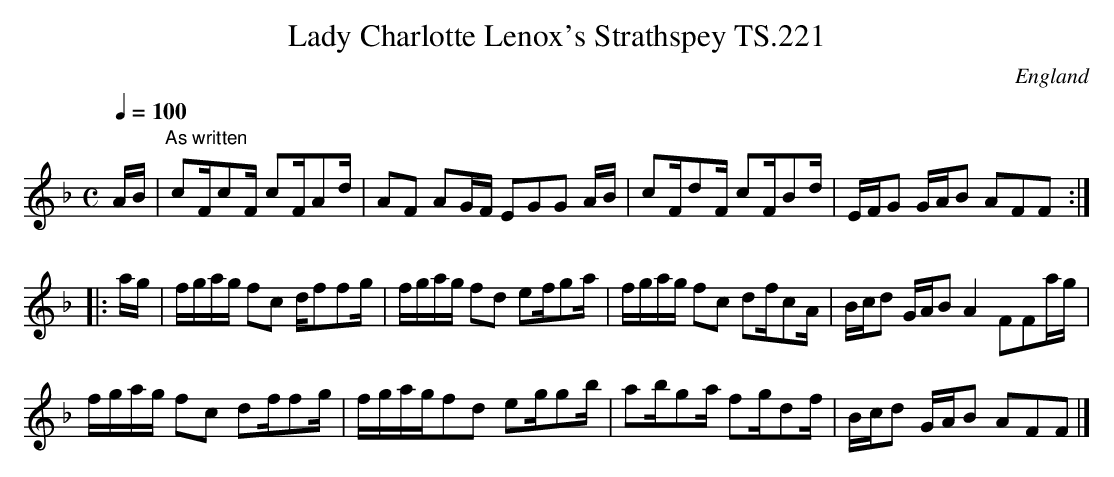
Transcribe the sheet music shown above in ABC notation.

X:1
T:Lady Charlotte Lenox's Strathspey TS.221
M:C
L:1/8
Q:1/4=100
O:England
notC:Labelled "3rd" on MS page
K:F major
A/B/|"As written"cF/cF/ cF/Ad/|AF AG/F/ EGG A/B/|cF/dF/ cF/Bd/|E/F/G G/A/B AFF:|!
|:a/g/|f/g/a/g/ fc d/ffg/|f/g/a/g/ fd ef/ga/|f/g/a/g/ fc df/cA/|B/c/d G/A/BA2FFa/g/|!
f/g/a/g/ fc df/fg/|f/g/a/g/fd eg/gb/|ab/ga/ fg/df/|B/c/d G/A/B AFF|]
